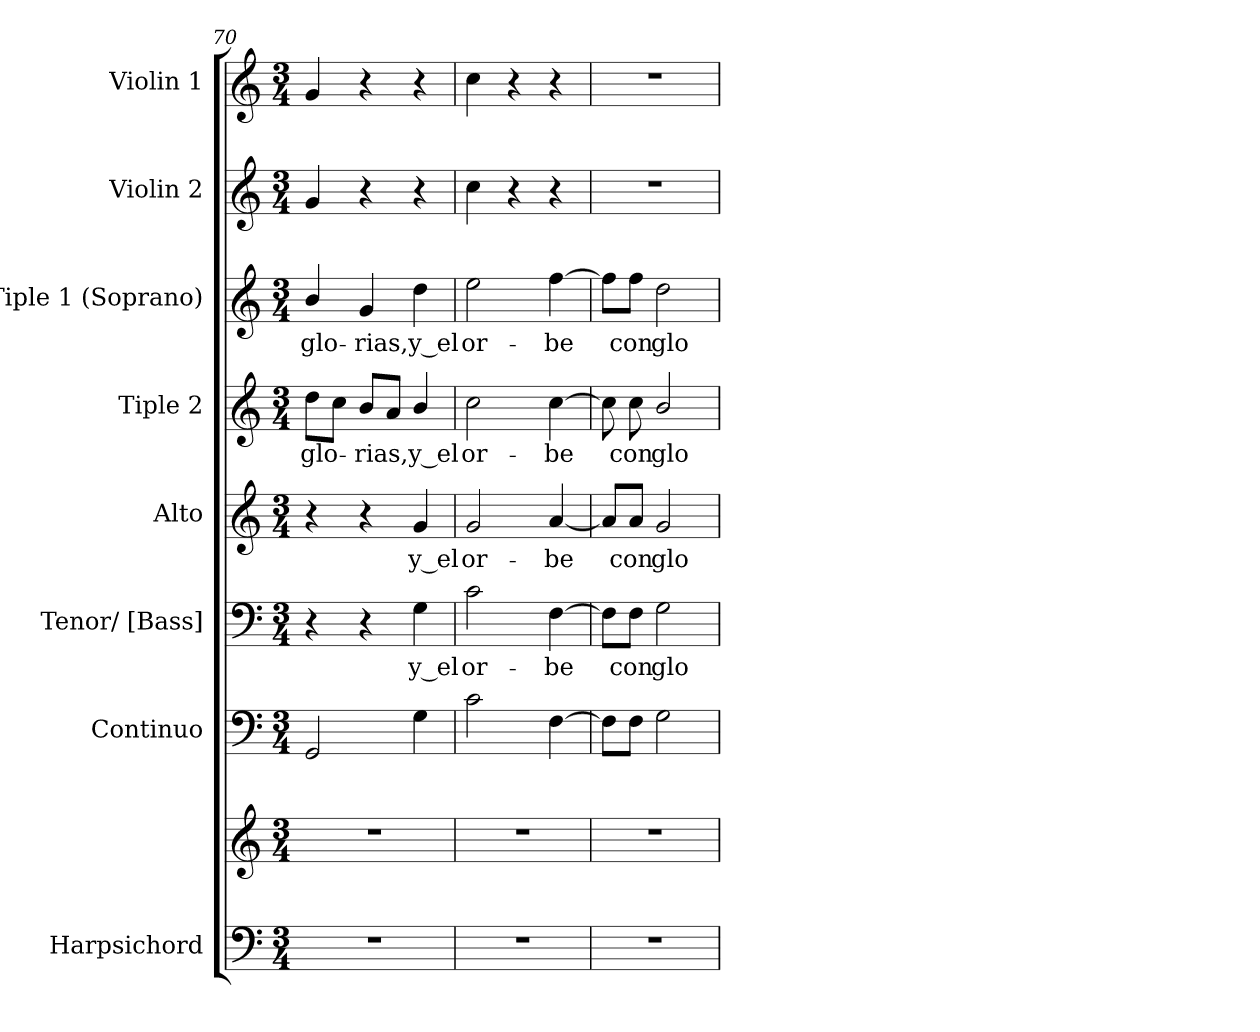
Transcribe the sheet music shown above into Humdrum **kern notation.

**kern	**kern	**kern	**kern	**text	**kern	**text	**kern	**text	**kern	**text	**kern	**kern
*part8	*part8	*part7	*part6	*part6	*part5	*part5	*part4	*part4	*part3	*part3	*part2	*part1
*staff9	*staff8	*staff7	*staff6	*staff6	*staff5	*staff5	*staff4	*staff4	*staff3	*staff3	*staff2	*staff1
*I"Harpsichord	*	*I"Continuo	*I"Tenor/ [Bass]	*	*I"Alto	*	*I"Tiple 2	*	*I"Tiple 1 (Soprano)	*	*I"Violin 2	*I"Violin 1
*	*	*I'Cont.	*I'T/B.	*	*I'A.	*	*	*	*I'S1.	*	*I'Vln. 2	*I'Vln. 1
*clefF4	*clefG2	*clefF4	*clefF4	*	*clefG2	*	*clefG2	*	*clefG2	*	*clefG2	*clefG2
*k[]	*k[]	*k[]	*k[]	*	*k[]	*	*k[]	*	*k[]	*	*k[]	*k[]
*C:	*C:	*C:	*C:	*	*C:	*	*C:	*	*C:	*	*C:	*C:
*M3/4	*M3/4	*M3/4	*M3/4	*	*M3/4	*	*M3/4	*	*M3/4	*	*M3/4	*M3/4
=70	=70	=70	=70	=70	=70	=70	=70	=70	=70	=70	=70	=70
!LO:N:vis=1	!LO:N:vis=1	!	!	!	!	!	!	!	!	!	!	!
!	!	!	!	!	!	!	!	!LO:LY:b:color=#000000	!	!	!	!
!	!	!	!	!	!	!	!	!	!	!LO:LY:b:color=#000000	!	!
2.r	2.r	2GGi/	4r	.	4r	.	8ddi\L	glo-	4bi/	glo-	4gi/	4gi/
.	.	.	.	.	.	.	8cci\J	.	.	.	.	.
!	!	!	!	!	!	!	!	!LO:LY:b:color=#000000	!	!	!	!
!	!	!	!	!	!	!	!	!	!	!LO:LY:b:color=#000000	!	!
.	.	.	4r	.	4r	.	8bi/L	-rias,	4gi/	-rias,	4r	4r
.	.	.	.	.	.	.	8ai/J	.	.	.	.	.
!	!	!	!	!LO:LY:b:color=#000000	!	!	!	!	!	!	!	!
!	!	!	!	!	!	!LO:LY:b:color=#000000	!	!	!	!	!	!
!	!	!	!	!	!	!	!	!LO:LY:b:color=#000000	!	!	!	!
!	!	!	!	!	!	!	!	!	!	!LO:LY:b:color=#000000	!	!
.	.	4Gi\	4Gi\	y_el	4gi/	y_el	4bi/	y_el	4ddi\	y_el	4r	4r
=71	=71	=71	=71	=71	=71	=71	=71	=71	=71	=71	=71	=71
!LO:N:vis=1	!LO:N:vis=1	!	!	!	!	!	!	!	!	!	!	!
!	!	!	!	!LO:LY:b:color=#000000	!	!	!	!	!	!	!	!
!	!	!	!	!	!	!LO:LY:b:color=#000000	!	!	!	!	!	!
!	!	!	!	!	!	!	!	!LO:LY:b:color=#000000	!	!	!	!
!	!	!	!	!	!	!	!	!	!	!LO:LY:b:color=#000000	!	!
2.r	2.r	2ci\	2ci\	or-	2gi/	or-	2cci\	or-	2eei\	or-	4cci\	4cci\
.	.	.	.	.	.	.	.	.	.	.	4r	4r
!	!	!	!	!LO:LY:b:color=#000000	!	!	!	!	!	!	!	!
!	!	!	!	!	!	!LO:LY:b:color=#000000	!	!	!	!	!	!
!	!	!	!	!	!	!	!	!LO:LY:b:color=#000000	!	!	!	!
!	!	!	!	!	!	!	!	!	!	!LO:LY:b:color=#000000	!	!
.	.	[4Fi\	[4Fi\	-be	[4ai/	-be	[4cci\	-be	[4ffi\	-be	4r	4r
=72	=72	=72	=72	=72	=72	=72	=72	=72	=72	=72	=72	=72
!LO:N:vis=1	!LO:N:vis=1	!	!	!	!	!	!	!	!	!	!LO:N:vis=1	!LO:N:vis=1
2.r	2.r	8Fi\L]	8Fi\L]	.	8ai/L]	.	8cci\]	.	8ffi\L]	.	2.r	2.r
!	!	!	!	!LO:LY:b:color=#000000	!	!	!	!	!	!	!	!
!	!	!	!	!	!	!LO:LY:b:color=#000000	!	!	!	!	!	!
!	!	!	!	!	!	!	!	!LO:LY:b:color=#000000	!	!	!	!
!	!	!	!	!	!	!	!	!	!	!LO:LY:b:color=#000000	!	!
.	.	8Fi\J	8Fi\J	con	8ai/J	con	8cci\	con	8ffi\J	con	.	.
!	!	!	!	!LO:LY:b:color=#000000	!	!	!	!	!	!	!	!
!	!	!	!	!	!	!LO:LY:b:color=#000000	!	!	!	!	!	!
!	!	!	!	!	!	!	!	!LO:LY:b:color=#000000	!	!	!	!
!	!	!	!	!	!	!	!	!	!	!LO:LY:b:color=#000000	!	!
.	.	2Gi\	2Gi\	glo-	2gi/	glo-	2bi/	glo-	2ddi\	glo-	.	.
=	=	=	=	=	=	=	=	=	=	=	=	=
*-	*-	*-	*-	*-	*-	*-	*-	*-	*-	*-	*-	*-
